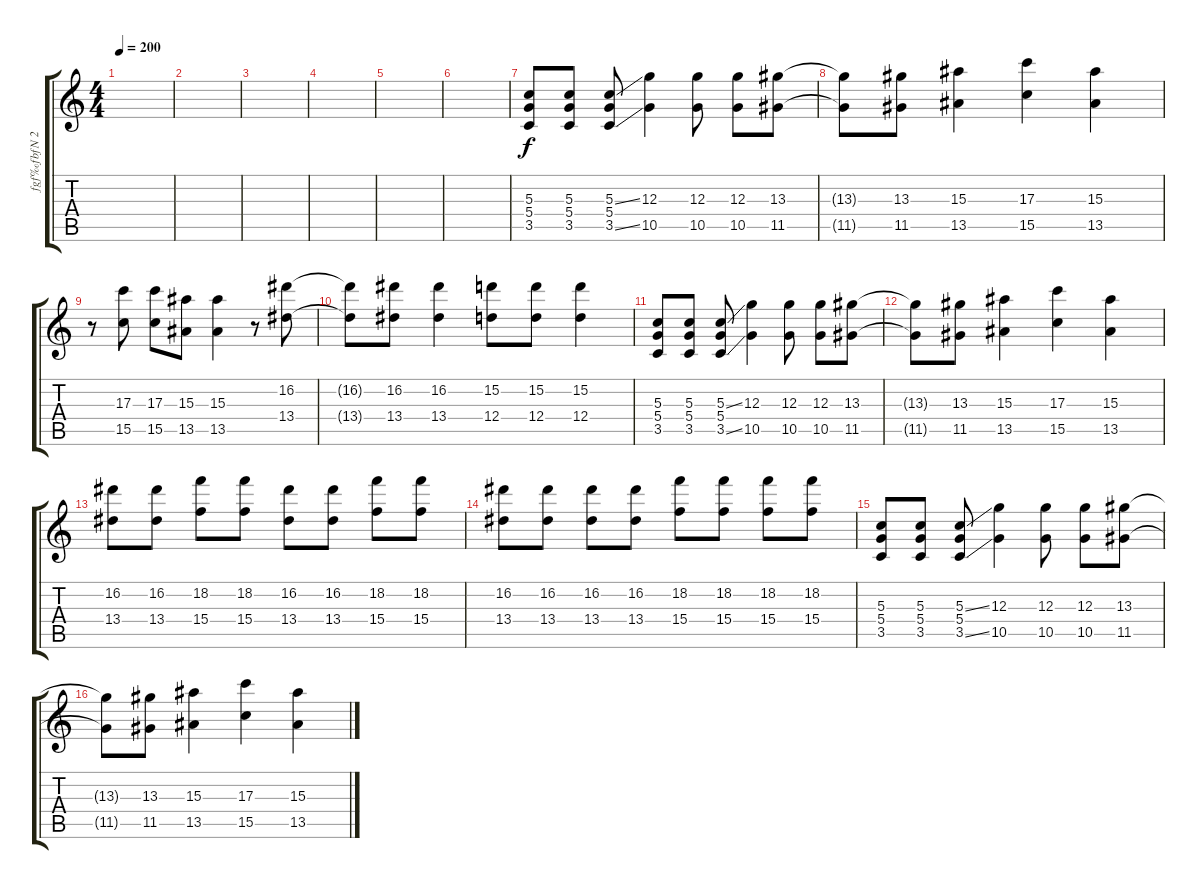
\track ("ƒgƒ‰ƒbƒN 2" "ƒgƒ‰ƒbƒN 2") {instrument overdrivenguitar}
\staff {score tabs}
\tuning (E4 B3 G3 D3 A2 E2) {hide}
\ts (4 4)
\tempo 200
\clef g2
\ks c
|
|
|
|
|
|
(5.3 5.4 3.5).8 (5.3 5.4 3.5).8 (5.3{ss} 5.4 3.5{ss}).8 (12.3 10.5).4 (12.3 10.5).8 (12.3 10.5).8 (13.3 11.5).8 |
(13.3{t} 11.5{t}).8 (13.3 11.5).8 (15.3 13.5).4 (17.3 15.5).4 (15.3 13.5).4 |
r.8 (17.3 15.5).8 (17.3 15.5).8 (15.3 13.5).8 (15.3 13.5).4 r.8 (16.2 13.4).8 |
(16.2{t} 13.4{t}).8 (16.2 13.4).8 (16.2 13.4).4 (15.2 12.4).8 (15.2 12.4).8 (15.2 12.4).4 |
(5.3 5.4 3.5).8 (5.3 5.4 3.5).8 (5.3{ss} 5.4 3.5{ss}).8 (12.3 10.5).4 (12.3 10.5).8 (12.3 10.5).8 (13.3 11.5).8 |
(13.3{t} 11.5{t}).8 (13.3 11.5).8 (15.3 13.5).4 (17.3 15.5).4 (15.3 13.5).4 |
(16.2 13.4).8 (16.2 13.4).8 (18.2 15.4).8 (18.2 15.4).8 (16.2 13.4).8 (16.2 13.4).8 (18.2 15.4).8 (18.2 15.4).8 |
(16.2 13.4).8 (16.2 13.4).8 (16.2 13.4).8 (16.2 13.4).8 (18.2 15.4).8 (18.2 15.4).8 (18.2 15.4).8 (18.2 15.4).8 |
(5.3 5.4 3.5).8 (5.3 5.4 3.5).8 (5.3{ss} 5.4 3.5{ss}).8 (12.3 10.5).4 (12.3 10.5).8 (12.3 10.5).8 (13.3 11.5).8 |
(13.3{t} 11.5{t}).8 (13.3 11.5).8 (15.3 13.5).4 (17.3 15.5).4 (15.3 13.5).4
